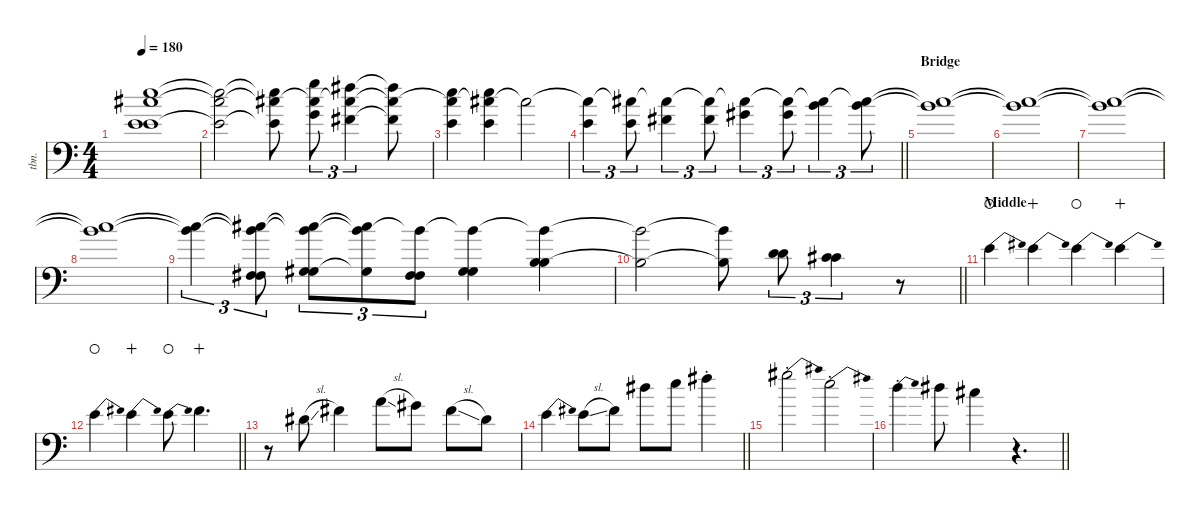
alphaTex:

\defaultSystemsLayout 4
\hideDynamics
\bracketExtendMode nobrackets
\otherSystemsTrackNameOrientation horizontal
\track ("Trombone" "tbn.") {instrument trombone}
\staff {score}
\tuning (E4 B3 G3 D3 A2 E2)
\ts (4 4)
\tempo 180
\clef f4
\ks c
(12.1{t} 14.4{t} 9.3{t} 14.2{t acc #}).1{dy f beam Down} |
(12.1{t} 9.3{t} 14.2{t acc #}).2{beam Down} (12.1{t} 9.3{t} 14.2{t acc #}).8{beam Down} (15.1 17.4 14.2{t acc #}).8{tu (3 2) beam Down} (14.1{acc #} 16.4{acc #} 14.2{t acc #}).4{tu (3 2) beam Down} (14.1{t acc #} 16.4{t acc #} 14.2{t acc #}).8{beam Down} |
(12.1 14.4 14.2{t acc #}).4{beam Down} (12.1 14.4 14.2{t acc #}).4{beam Down} 14.2{t acc #}.2{dy mf beam Down} |
\barLineRight lightlight
(0.1 14.2{t acc #}).4{tu (3 2) dy f beam Down} (0.1 14.2{t acc #}).8{tu (3 2) dy mf beam Down} (2.1{acc #} 14.2{t acc #}).4{tu (3 2) beam Down} (2.1{acc #} 14.2{t acc #}).8{tu (3 2) beam Down} (4.1{acc #} 14.2{t acc #}).4{tu (3 2) beam Down} (4.1{acc #} 14.2{t acc #}).8{tu (3 2) beam Down} (7.1 14.2{t acc #}).4{tu (3 2) beam Down} (7.1 14.2{t acc #}).8{tu (3 2) beam Down} |
\section ("" "Bridge")
(14.2{t acc #} 7.1{t}).1{beam Down} |
(14.2{t acc #} 7.1{t}).1{beam Down} |
(14.2{t acc #} 7.1{t}).1{beam Down} |
(14.2{t acc #} 7.1{t}).1{beam Down} |
(14.2{t acc #} 7.1{t}).4{tu (3 2) beam Down} (4.4{acc #} 9.5{acc #} 14.2{t acc #} 7.1{t}).8{tu (3 2) dy f beam Down} (1.3{acc #} 6.4{acc #} 14.2{t acc #} 7.1{t}).8{tu (3 2) beam Down} (14.2{t acc #} 6.4{t acc #} 7.1{t}).8{tu (3 2) beam Down} (4.4{acc #} 9.5{acc #} 7.1{t}).8{tu (3 2) beam Down} (1.3{acc #} 6.4{acc #} 7.1{t}).4{beam Down} (0.2 4.3 7.1{t}).4{beam Down} |
\barLineRight lightlight
(7.1{t} 0.2{t}).2{beam Down} (7.1{t} 0.2{t}).8{beam Down} (3.2 7.3).8{tu (3 2) beam Down} (2.2{acc #} 6.3{acc #}).4{tu (3 2) beam Down} r.8{beam Down} |
\section ("" "Middle")
9.3{be (bend 0 0 15 4)}.4{instrument distortionguitar waho beam Down} 9.3{be (bend 0 0 15 4)}.4{wahc beam Down} 9.3{be (bend 0 0 15 4)}.4{waho beam Down} 9.3{be (bend 0 0 15 4)}.4{wahc beam Down} |
\barLineRight lightlight
9.3{be (bend 0 0 15 4)}.4{waho beam Down} 9.3{be (bend 0 0 15 4)}.4{wahc beam Down} 9.3{be (bend 0 0 15 4)}.8{waho beam Down} 11.3{acc #}.4{d wahc beam Down} |
r.8{beam Down} 8.3{sl acc #}.8{beam Down} 11.3{acc #}.4{beam Down} 14.3{sl}.8{beam Down} 13.3{acc #}.8{beam Down} 11.3{sl acc #}.8{beam Down} 8.3{acc #}.8{beam Down} |
\barLineRight lightlight
9.3{be (bend 0 0 15 4)}.4{beam Down} 9.3{sl}.8{beam Down} 11.3{acc #}.8{beam Down} 11.1{acc #}.8{beam Down} 12.1.8{beam Down} 14.1{st acc #}.4{beam Down} |
16.1{be (bend 0 0 15 4) st acc #}.2{beam Down} 12.1{be (bend 0 0 15 4) st}.2{beam Down} |
\barLineRight lightlight
10.1{be (bend 0 0 15 4) st}.4{beam Down} 11.1{acc #}.8{beam Down} 9.1{acc #}.4{beam Down} r.4{d beam Down}
